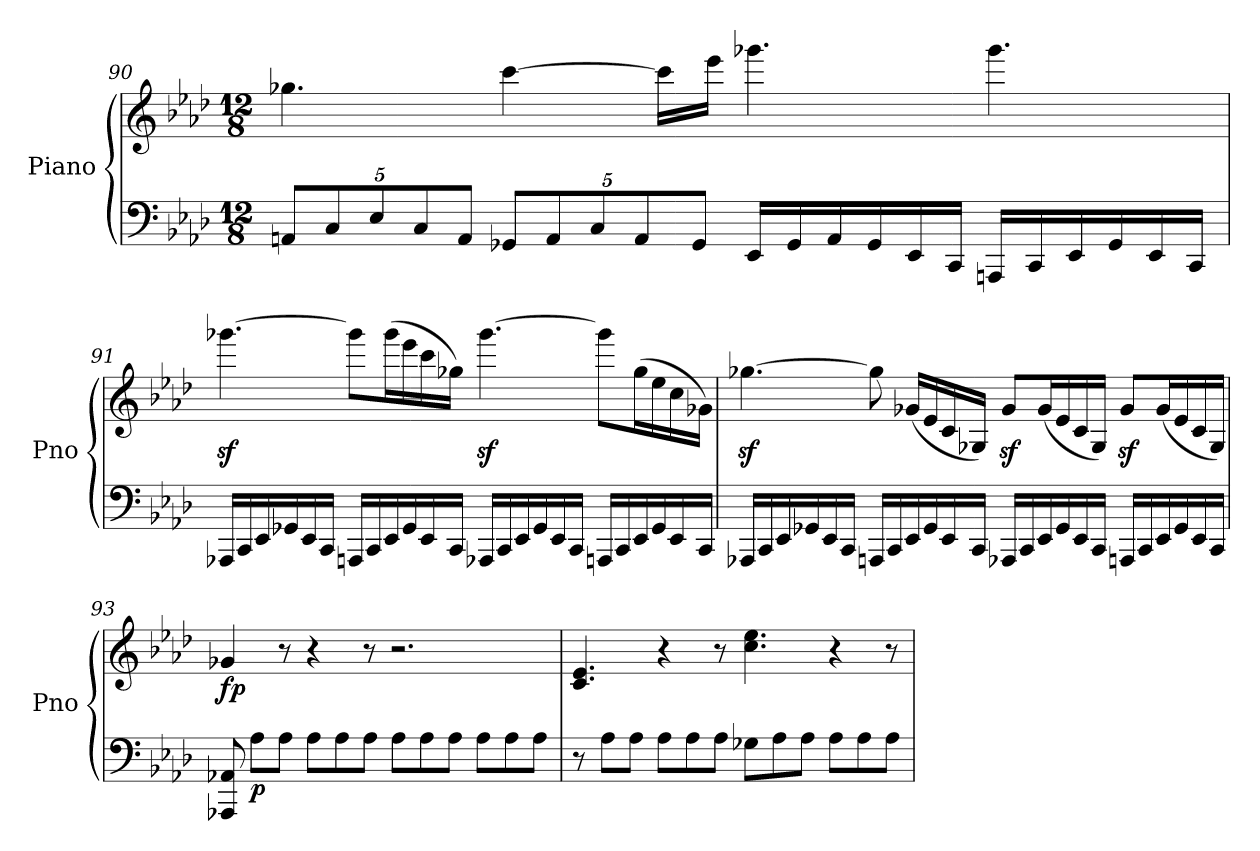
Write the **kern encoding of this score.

**kern	**kern	**dynam
*part1	*part1	*part1
*staff2	*staff1	*staff1/2
*I"Piano	*	*
*I'Pno	*	*
!!LO:LB:g=z
*clefF4	*clefG2	*
*k[b-e-a-d-]	*k[b-e-a-d-]	*
*A-:	*A-:	*
*M12/8	*M12/8	*
*Xbrackettup	*	*
=90	=90	=90
40%3AAn/LL	4.gg-X\	.
40%3C/	.	.
40%3E-/	.	.
40%3C/	.	.
40%3AA/JJ	.	.
40%3GG-X/LL	[4ccc\	.
40%3AA/	.	.
40%3C/	.	.
40%3AA/	.	.
.	16ccc\LL]	.
40%3GG-/JJ	.	.
.	16eee-\JJ	.
16EE-/LL	4.ggg-X\	.
16GG-/	.	.
16AA/	.	.
16GG-/	.	.
16EE-/	.	.
16CC/JJ	.	.
16AAAn/LL	4.ggg-\	.
16CC/	.	.
16EE-/	.	.
16GG-/	.	.
16EE-/	.	.
16CC/JJ	.	.
=91	=91	=91
16AAA-X/LL	[4.ggg-Xz<\	.
16CC/	.	.
16EE-/	.	.
16GG-X/	.	.
16EE-/	.	.
16CC/JJ	.	.
16AAAn/LL	8ggg-\L]	.
16CC/	.	.
16EE-/	(16ggg-\L	.
16GG-/	16eee-\	.
16EE-/	16ccc\	.
16CC/JJ	16gg-X\JJ)	.
16AAA-X/LL	[4.ggg-z<\	.
16CC/	.	.
16EE-/	.	.
16GG-/	.	.
16EE-/	.	.
16CC/JJ	.	.
16AAAn/LL	8ggg-\L]	.
16CC/	.	.
16EE-/	(16gg-\L	.
16GG-/	16ee-\	.
16EE-/	16cc\	.
16CC/JJ	16g-X\JJ)	.
!!LO:PB:g=z
=92	=92	=92
16AAA-X/LL	[4.gg-Xz<\	.
16CC/	.	.
16EE-/	.	.
16GG-X/	.	.
16EE-/	.	.
16CC/JJ	.	.
16AAAn/LL	8gg-\]	.
16CC/	.	.
16EE-/	(16g-X/LL	.
16GG-/	16e-/	.
16EE-/	16c/	.
16CC/JJ	16G-X/JJ)	.
16AAA-X/LL	8g-z</L	.
16CC/	.	.
16EE-/	(16g-/L	.
16GG-/	16e-/	.
16EE-/	16c/	.
16CC/JJ	16G-/JJ)	.
16AAAn/LL	8g-z</L	.
16CC/	.	.
16EE-/	(16g-/L	.
16GG-/	16e-/	.
16EE-/	16c/	.
16CC/JJ	16G-/JJ)	.
=93	=93	=93
!	!	!LO:DY:b
8AAA-X/ 8AA-X/	4g-X/	fp
!	!	!LO:DY:b=2
8A-\L	.	p
8A-\J	8r	.
8A-\L	4r	.
8A-\	.	.
8A-\J	8r	.
8A-\L	2.r	.
8A-\	.	.
8A-\J	.	.
8A-\L	.	.
8A-\	.	.
8A-\J	.	.
=94	=94	=94
8r	4.c/ 4.e-/	.
8A-\L	.	.
8A-\J	.	.
8A-\L	4r	.
8A-\	.	.
8A-\J	8r	.
8G-X\L	4.cc\ 4.ee-\	.
8A-\	.	.
8A-\J	.	.
8A-\L	4r	.
8A-\	.	.
8A-\J	8r	.
=	=	=
*-	*-	*-
